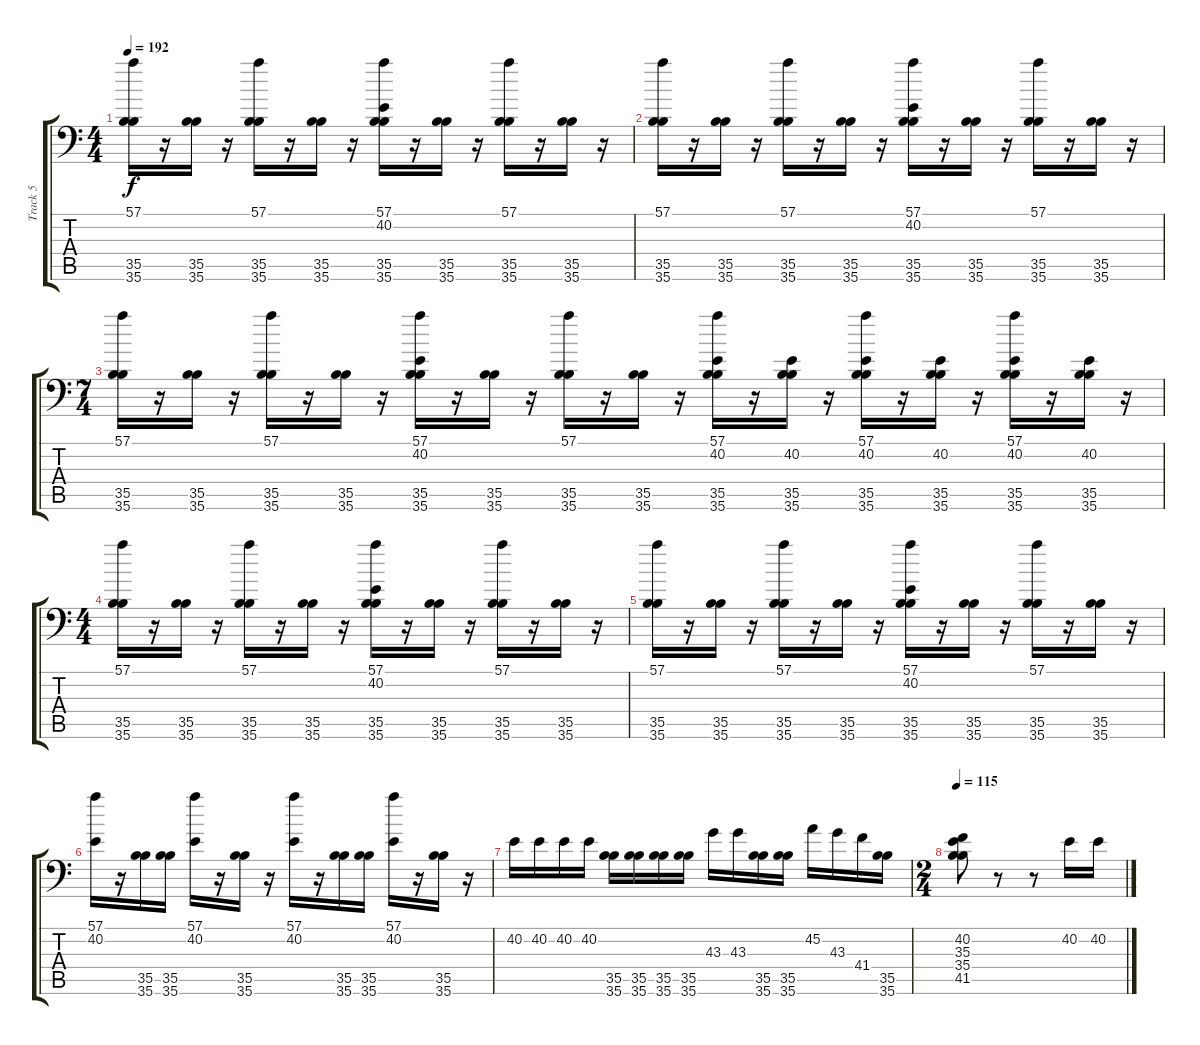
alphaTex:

\track ("Track 5" "Track 5") {instrument acousticgrandpiano}
\staff {score tabs}
\tuning (C-1 C-1 C-1 C-1 C-1 C-1) {hide}
\ts (4 4)
\tempo 192
\clef f4
\ks c
(57.1 35.5 35.6).16{dy f} r.16 (35.5 35.6).16 r.16 (57.1 35.5 35.6).16 r.16 (35.5 35.6).16 r.16 (57.1 40.2 35.5 35.6).16 r.16 (35.5 35.6).16 r.16 (57.1 35.5 35.6).16 r.16 (35.5 35.6).16 r.16 |
(57.1 35.5 35.6).16 r.16 (35.5 35.6).16 r.16 (57.1 35.5 35.6).16 r.16 (35.5 35.6).16 r.16 (57.1 40.2 35.5 35.6).16 r.16 (35.5 35.6).16 r.16 (57.1 35.5 35.6).16 r.16 (35.5 35.6).16 r.16 |
\ts (7 4)
(57.1 35.5 35.6).16 r.16 (35.5 35.6).16 r.16 (57.1 35.5 35.6).16 r.16 (35.5 35.6).16 r.16 (57.1 40.2 35.5 35.6).16 r.16 (35.5 35.6).16 r.16 (57.1 35.5 35.6).16 r.16 (35.5 35.6).16 r.16 (57.1 40.2 35.5 35.6).16 r.16 (40.2 35.5 35.6).16 r.16 (57.1 40.2 35.5 35.6).16 r.16 (40.2 35.5 35.6).16 r.16 (57.1 40.2 35.5 35.6).16 r.16 (40.2 35.5 35.6).16 r.16 |
\ts (4 4)
(57.1 35.5 35.6).16 r.16 (35.5 35.6).16 r.16 (57.1 35.5 35.6).16 r.16 (35.5 35.6).16 r.16 (57.1 40.2 35.5 35.6).16 r.16 (35.5 35.6).16 r.16 (57.1 35.5 35.6).16 r.16 (35.5 35.6).16 r.16 |
(57.1 35.5 35.6).16 r.16 (35.5 35.6).16 r.16 (57.1 35.5 35.6).16 r.16 (35.5 35.6).16 r.16 (57.1 40.2 35.5 35.6).16 r.16 (35.5 35.6).16 r.16 (57.1 35.5 35.6).16 r.16 (35.5 35.6).16 r.16 |
(57.1 40.2).16 r.16 (35.5 35.6).16 (35.5 35.6).16 (57.1 40.2).16 r.16 (35.5 35.6).16 r.16 (57.1 40.2).16 r.16 (35.5 35.6).16 (35.5 35.6).16 (57.1 40.2).16 r.16 (35.5 35.6).16 r.16 |
40.2.16 40.2.16 40.2.16 40.2.16 (35.5 35.6).16 (35.5 35.6).16 (35.5 35.6).16 (35.5 35.6).16 43.3.16 43.3.16 (35.5 35.6).16 (35.5 35.6).16 45.2.16 43.3.16 41.4.16 (35.5 35.6).16 |
\ts (2 4)
\tempo 115
(40.2 35.3 35.4 41.5).8 r.8 r.8 40.2.16 40.2.16
